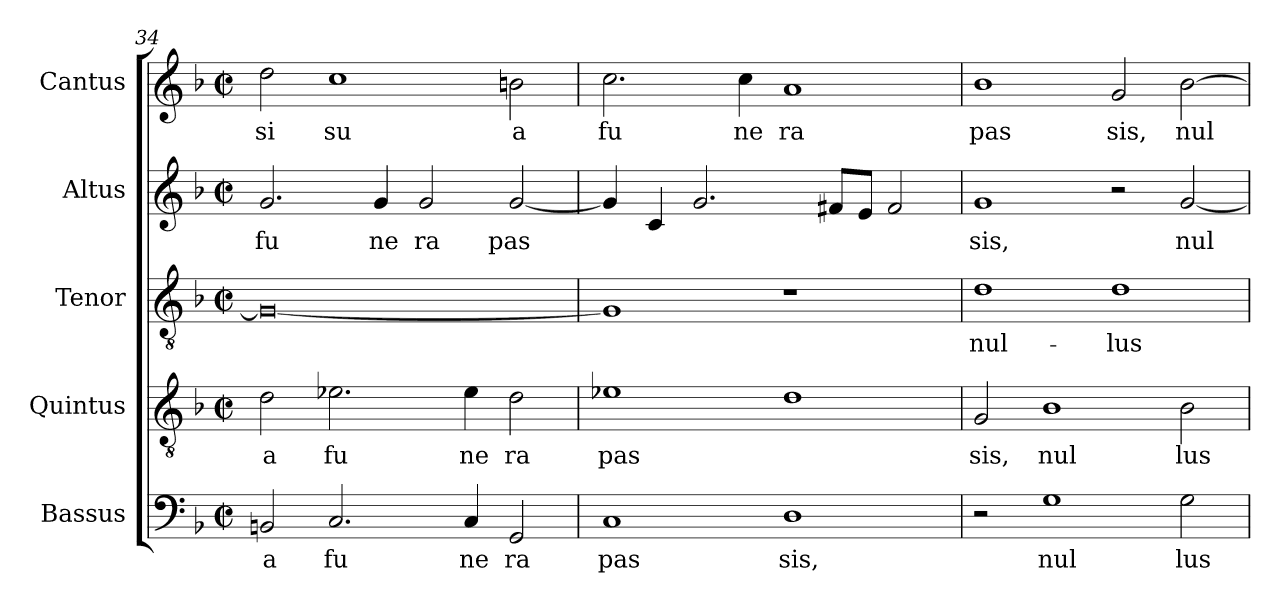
**kern	**text	**kern	**text	**kern	**text	**kern	**text	**kern	**text
*part5	*part5	*part4	*part4	*part3	*part3	*part2	*part2	*part1	*part1
*staff5	*staff5	*staff4	*staff4	*staff3	*staff3	*staff2	*staff2	*staff1	*staff1
*I"Bassus	*	*I"Quintus	*	*I"Tenor	*	*I"Altus	*	*I"Cantus	*
*clefF4	*	*clefGv2	*	*clefGv2	*	*clefG2	*	*clefG2	*
*k[b-]	*	*k[b-]	*	*k[b-]	*	*k[b-]	*	*k[b-]	*
*F:	*	*F:	*	*F:	*	*F:	*	*F:	*
*M2/2	*	*M2/2	*	*M2/2	*	*M2/2	*	*M2/2	*
*met(c|)	*	*met(c|)	*	*met(c|)	*	*met(c|)	*	*met(c|)	*
=34	=34	=34	=34	=34	=34	=34	=34	=34	=34
!	!LO:LY:b	!	!LO:LY:b:cj	!	!LO:LY:b	!	!LO:LY:b	!	!LO:LY:b
2BBn/	a	2d\	a	0G_<	.	2.g/	fu	2dd\	si
!	!LO:LY:b	!	!LO:LY:b:cj	!	!	!	!	!	!LO:LY:b
2.C/	fu	2.e-X\	fu	.	.	.	.	1cc	su
!	!	!	!	!	!	!	!LO:LY:b	!	!
.	.	.	.	.	.	4g/	ne	.	.
!	!	!	!	!	!	!	!LO:LY:b	!	!
.	.	.	.	.	.	2g/	ra	.	.
!	!LO:LY:b	!	!LO:LY:b:cj	!	!	!	!	!	!
4C/	ne	4e-\	ne	.	.	.	.	.	.
!	!LO:LY:b	!	!LO:LY:b:cj	!	!	!	!LO:LY:b	!	!LO:LY:b
2GG/	ra	2d\	ra	.	.	[<2g/	pas	2bn\	a
=35	=35	=35	=35	=35	=35	=35	=35	=35	=35
!	!LO:LY:b	!	!LO:LY:b:cj	!	!LO:LY:b	!	!LO:LY:b	!	!LO:LY:b
1C	pas	1e-X	pas	1G]	.	4g/]	.	2.cc\	fu
!	!	!	!	!	!	!	!LO:LY:b	!	!
.	.	.	.	.	.	4c/	.	.	.
!	!	!	!	!	!	!	!LO:LY:b	!	!
.	.	.	.	.	.	2.g/	.	.	.
!	!	!	!	!	!	!	!	!	!LO:LY:b
.	.	.	.	.	.	.	.	4cc\	ne
!	!LO:LY:b	!	!LO:LY:b:cj	!	!	!	!	!	!LO:LY:b
1D	sis,	1d	.	1r	.	.	.	1a	ra
!	!	!	!	!	!	!	!LO:LY:b	!	!
.	.	.	.	.	.	8f#/L	.	.	.
!	!	!	!	!	!	!	!LO:LY:b	!	!
.	.	.	.	.	.	8e/J	.	.	.
!	!	!	!	!	!	!	!LO:LY:b	!	!
.	.	.	.	.	.	2f#/	.	.	.
=36	=36	=36	=36	=36	=36	=36	=36	=36	=36
!	!	!	!LO:LY:b:cj	!	!LO:LY:b	!	!LO:LY:b	!	!LO:LY:b
2r	.	2G/	sis,	1d	nul-	1g	sis,	1b-	pas
!	!LO:LY:b	!	!LO:LY:b:cj	!	!	!	!	!	!
1G	nul	1B-	nul	.	.	.	.	.	.
!	!	!	!	!	!LO:LY:b	!	!	!	!LO:LY:b
.	.	.	.	1d	-lus	2r	.	2g/	sis,
!	!LO:LY:b	!	!LO:LY:b:cj	!	!	!	!LO:LY:b	!	!LO:LY:b
2G\	lus	2B-\	lus	.	.	[<2g/	nul	[>2b-\	nul
=	=	=	=	=	=	=	=	=	=
*-	*-	*-	*-	*-	*-	*-	*-	*-	*-
